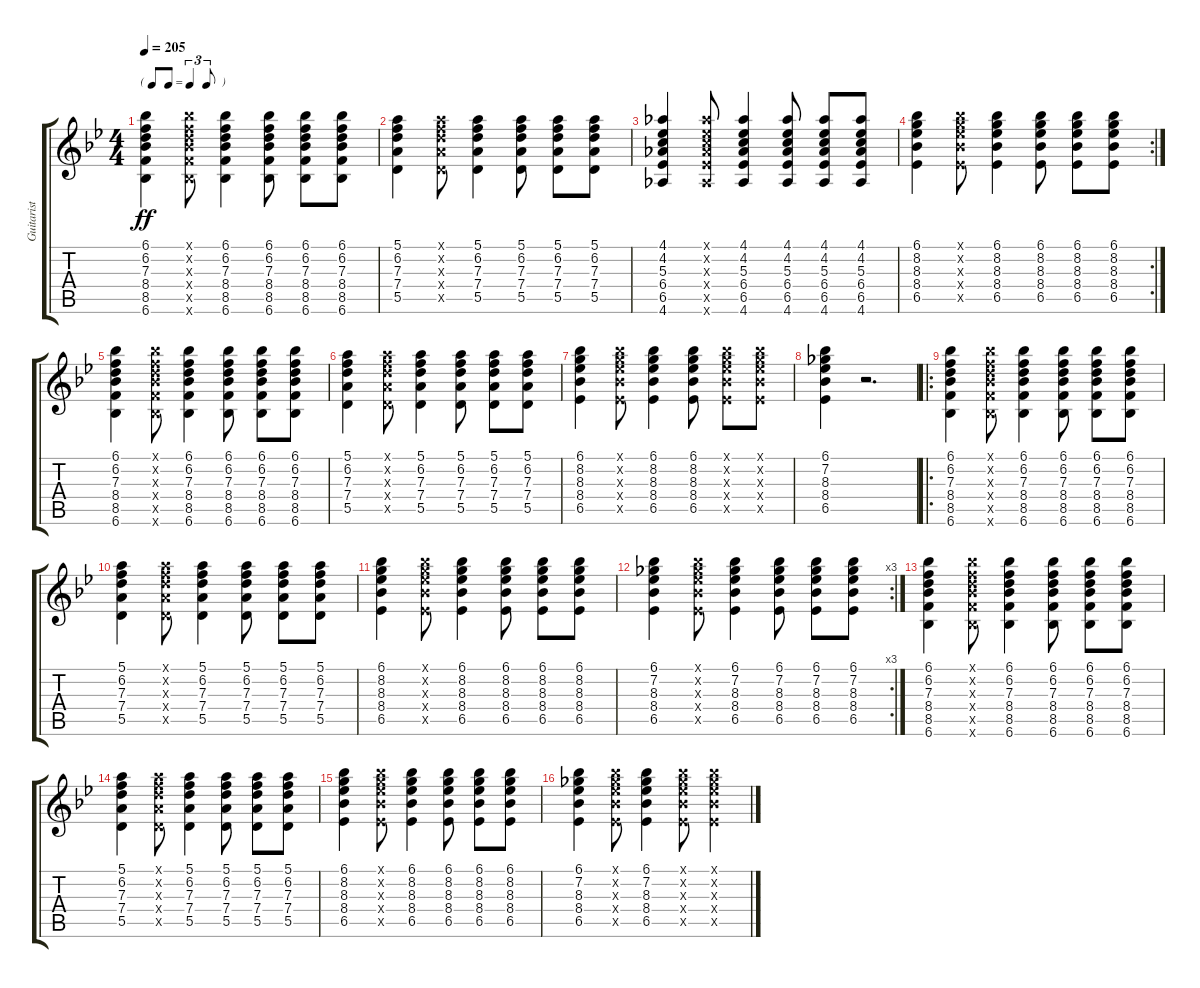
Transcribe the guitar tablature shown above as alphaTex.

\track ("Guitarist who isn't Toby" "Guitarist ") {instrument acousticguitarsteel}
\staff {score tabs}
\tuning (E4 B3 G3 D3 A2 E2) {hide}
\ts (4 4)
\tf triplet8th
\tempo 205
\clef g2
\ks bb
(6.1 6.2 7.3 8.4 8.5 6.6).4{dy ff} (6.1{x} 6.2{x} 7.3{x} 8.4{x} 8.5{x} 6.6{x}).8 (6.1 6.2 7.3 8.4 8.5 6.6).4 (6.1 6.2 7.3 8.4 8.5 6.6).8 (6.1 6.2 7.3 8.4 8.5 6.6).8 (6.1 6.2 7.3 8.4 8.5 6.6).8 |
(5.1 6.2 7.3 7.4 5.5).4 (5.1{x} 6.2{x} 7.3{x} 7.4{x} 5.5{x}).8 (5.1 6.2 7.3 7.4 5.5).4 (5.1 6.2 7.3 7.4 5.5).8 (5.1 6.2 7.3 7.4 5.5).8 (5.1 6.2 7.3 7.4 5.5).8 |
(4.1 4.2 5.3 6.4 6.5 4.6).4 (4.1{x} 4.2{x} 5.3{x} 6.4{x} 6.5{x} 4.6{x}).8 (4.1 4.2 5.3 6.4 6.5 4.6).4 (4.1 4.2 5.3 6.4 6.5 4.6).8 (4.1 4.2 5.3 6.4 6.5 4.6).8 (4.1 4.2 5.3 6.4 6.5 4.6).8 |
\rc 2
(6.1 8.2 8.3 8.4 6.5).4 (6.1{x} 8.2{x} 8.3{x} 8.4{x} 6.5{x}).8 (6.1 8.2 8.3 8.4 6.5).4 (6.1 8.2 8.3 8.4 6.5).8 (6.1 8.2 8.3 8.4 6.5).8 (6.1 8.2 8.3 8.4 6.5).8 |
(6.1 6.2 7.3 8.4 8.5 6.6).4 (6.1{x} 6.2{x} 7.3{x} 8.4{x} 8.5{x} 6.6{x}).8 (6.1 6.2 7.3 8.4 8.5 6.6).4 (6.1 6.2 7.3 8.4 8.5 6.6).8 (6.1 6.2 7.3 8.4 8.5 6.6).8 (6.1 6.2 7.3 8.4 8.5 6.6).8 |
(5.1 6.2 7.3 7.4 5.5).4 (5.1{x} 6.2{x} 7.3{x} 7.4{x} 5.5{x}).8 (5.1 6.2 7.3 7.4 5.5).4 (5.1 6.2 7.3 7.4 5.5).8 (5.1 6.2 7.3 7.4 5.5).8 (5.1 6.2 7.3 7.4 5.5).8 |
(6.1 8.2 8.3 8.4 6.5).4 (6.1{x} 8.2{x} 8.3{x} 8.4{x} 6.5{x}).8 (6.1 8.2 8.3 8.4 6.5).4 (6.1 8.2 8.3 8.4 6.5).8 (6.1{x} 8.2{x} 8.3{x} 8.4{x} 6.5{x}).8 (6.1{x} 8.2{x} 8.3{x} 8.4{x} 6.5{x}).8 |
(6.1 7.2 8.3 8.4 6.5).4 r.2{d} |
\ro
(6.1 6.2 7.3 8.4 8.5 6.6).4 (6.1{x} 6.2{x} 7.3{x} 8.4{x} 8.5{x} 6.6{x}).8 (6.1 6.2 7.3 8.4 8.5 6.6).4 (6.1 6.2 7.3 8.4 8.5 6.6).8 (6.1 6.2 7.3 8.4 8.5 6.6).8 (6.1 6.2 7.3 8.4 8.5 6.6).8 |
(5.1 6.2 7.3 7.4 5.5).4 (5.1{x} 6.2{x} 7.3{x} 7.4{x} 5.5{x}).8 (5.1 6.2 7.3 7.4 5.5).4 (5.1 6.2 7.3 7.4 5.5).8 (5.1 6.2 7.3 7.4 5.5).8 (5.1 6.2 7.3 7.4 5.5).8 |
(6.1 8.2 8.3 8.4 6.5).4 (6.1{x} 8.2{x} 8.3{x} 8.4{x} 6.5{x}).8 (6.1 8.2 8.3 8.4 6.5).4 (6.1 8.2 8.3 8.4 6.5).8 (6.1 8.2 8.3 8.4 6.5).8 (6.1 8.2 8.3 8.4 6.5).8 |
\rc 3
(6.1 7.2 8.3 8.4 6.5).4 (6.1{x} 7.2{x} 8.3{x} 8.4{x} 6.5{x}).8 (6.1 7.2 8.3 8.4 6.5).4 (6.1 7.2 8.3 8.4 6.5).8 (6.1 7.2 8.3 8.4 6.5).8 (6.1 7.2 8.3 8.4 6.5).8 |
(6.1 6.2 7.3 8.4 8.5 6.6).4 (6.1{x} 6.2{x} 7.3{x} 8.4{x} 8.5{x} 6.6{x}).8 (6.1 6.2 7.3 8.4 8.5 6.6).4 (6.1 6.2 7.3 8.4 8.5 6.6).8 (6.1 6.2 7.3 8.4 8.5 6.6).8 (6.1 6.2 7.3 8.4 8.5 6.6).8 |
(5.1 6.2 7.3 7.4 5.5).4 (5.1{x} 6.2{x} 7.3{x} 7.4{x} 5.5{x}).8 (5.1 6.2 7.3 7.4 5.5).4 (5.1 6.2 7.3 7.4 5.5).8 (5.1 6.2 7.3 7.4 5.5).8 (5.1 6.2 7.3 7.4 5.5).8 |
(6.1 8.2 8.3 8.4 6.5).4 (6.1{x} 8.2{x} 8.3{x} 8.4{x} 6.5{x}).8 (6.1 8.2 8.3 8.4 6.5).4 (6.1 8.2 8.3 8.4 6.5).8 (6.1 8.2 8.3 8.4 6.5).8 (6.1 8.2 8.3 8.4 6.5).8 |
(6.1 7.2 8.3 8.4 6.5).4 (6.1{x} 7.2{x} 8.3{x} 8.4{x} 6.5{x}).8 (6.1 7.2 8.3 8.4 6.5).4 (6.1{x} 7.2{x} 8.3{x} 8.4{x} 6.5{x}).8 (6.1{x} 7.2{x} 8.3{x} 8.4{x} 6.5{x}).4
